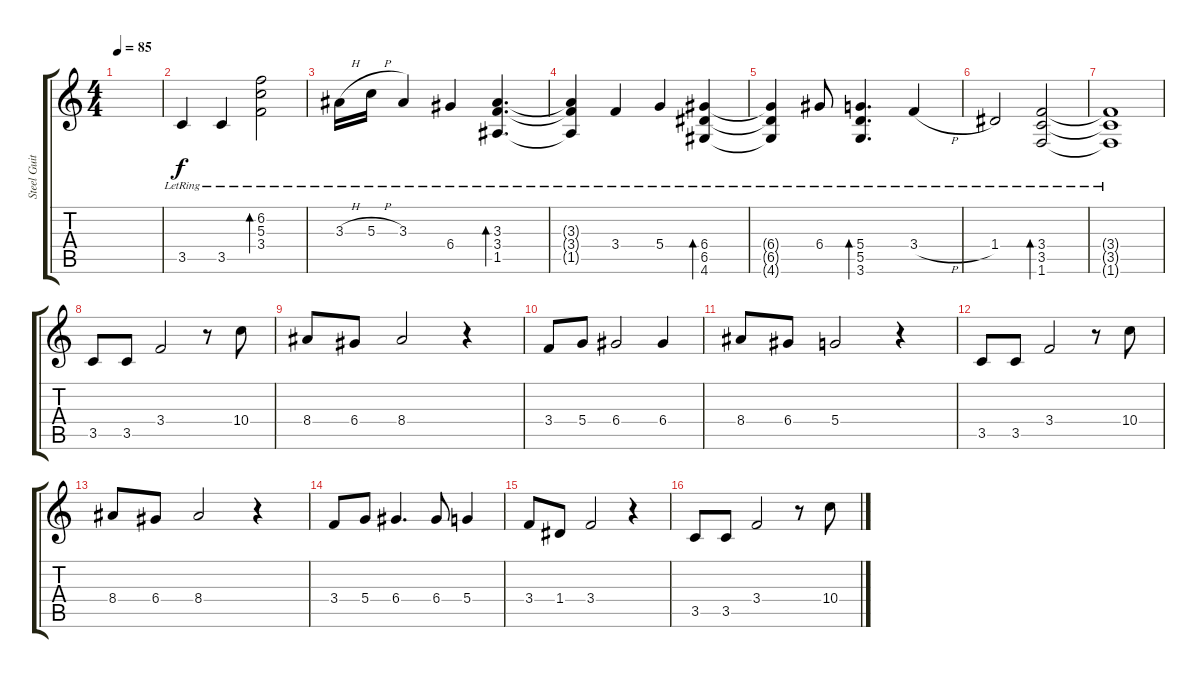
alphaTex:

\track ("Steel Guitar" "Steel Guit") {instrument acousticguitarsteel}
\staff {score tabs}
\tuning (E4 B3 G3 D3 A2 E2) {hide}
\ts (4 4)
\tempo 85
\clef g2
\ks c
|
3.5{lr}.4 3.5{lr}.4 (6.2{lr} 5.3{lr} 3.4{lr}).2{bd 240} |
3.3{h lr}.16 5.3{h lr}.16 3.3{lr}.4 6.4{lr}.4 (3.3{lr} 3.4{lr} 1.5{lr}).4{d bd 240} |
(3.3{lr t} 3.4{lr t} 1.5{lr t}).4 3.4{lr}.4 5.4{lr}.4 (6.4{lr} 6.5{lr} 4.6{lr}).4{bd 240} |
(6.4{lr t} 6.5{lr t} 4.6{lr t}).4 6.4{lr}.8 (5.4{lr} 5.5{lr} 3.6{lr}).4{d bd 240} 3.4{h lr}.4 |
1.4{lr}.2 (3.4{lr} 3.5{lr} 1.6{lr}).2{bd 240} |
(3.4{lr t} 3.5{lr t} 1.6{lr t}).1 |
3.5.8 3.5.8 3.4.2 r.8 10.4.8 |
8.4.8 6.4.8 8.4.2 r.4 |
3.4.8 5.4.8 6.4.2 6.4.4 |
8.4.8 6.4.8 5.4.2 r.4 |
3.5.8 3.5.8 3.4.2 r.8 10.4.8 |
8.4.8 6.4.8 8.4.2 r.4 |
3.4.8 5.4.8 6.4.4{d} 6.4.8 5.4.4 |
3.4.8 1.4.8 3.4.2 r.4 |
3.5.8 3.5.8 3.4.2 r.8 10.4.8
